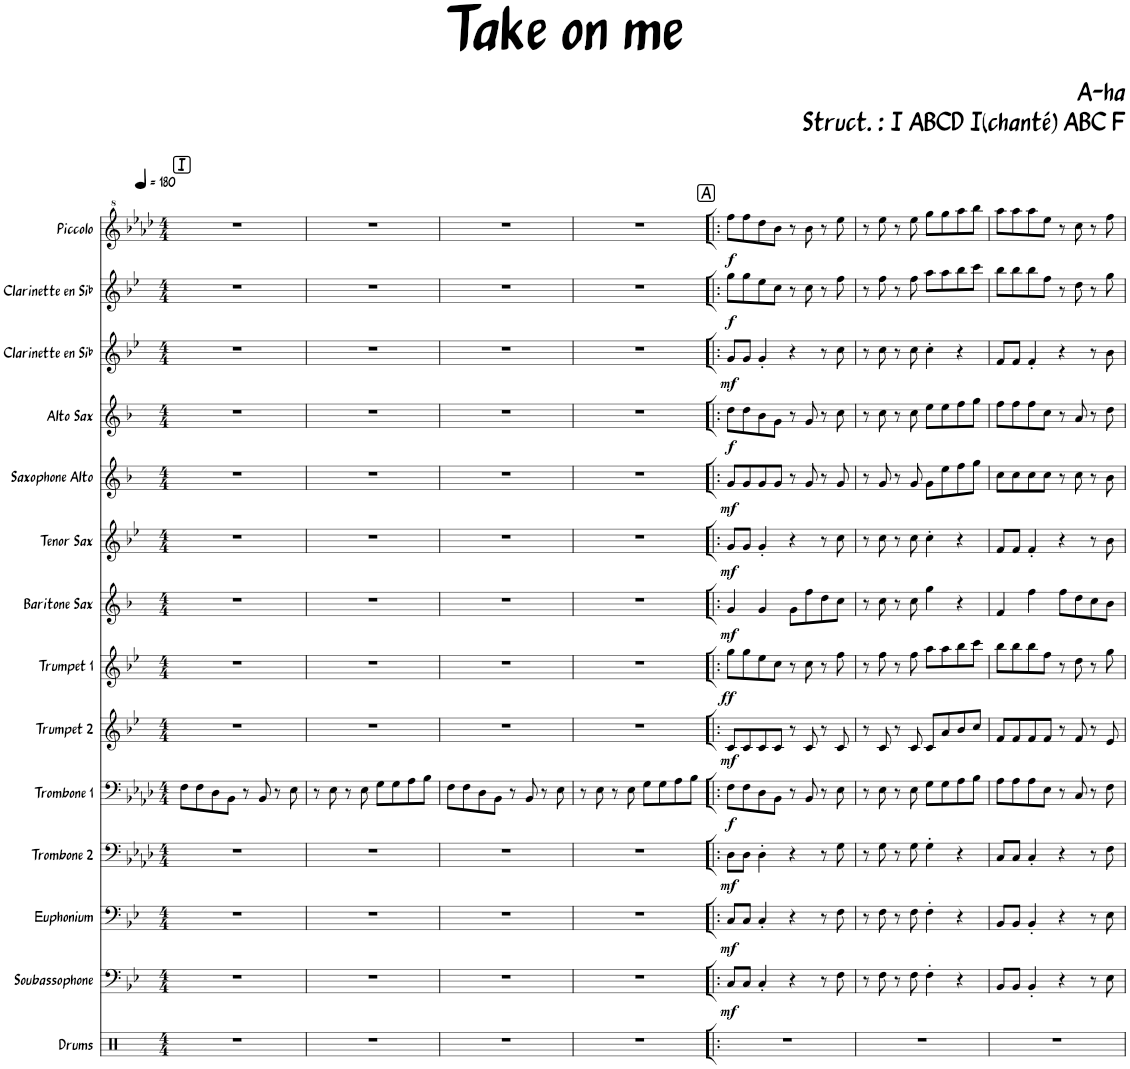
**kern	**kern	**dynam	**kern	**dynam	**kern	**dynam	**kern	**dynam	**kern	**dynam	**kern	**dynam	**kern	**dynam	**kern	**dynam	**kern	**dynam	**kern	**dynam	**kern	**dynam	**kern	**dynam	**kern	**dynam
*part14	*part13	*part13	*part12	*part12	*part11	*part11	*part10	*part10	*part9	*part9	*part8	*part8	*part7	*part7	*part6	*part6	*part5	*part5	*part4	*part4	*part3	*part3	*part2	*part2	*part1	*part1
*staff14	*staff13	*staff13	*staff12	*staff12	*staff11	*staff11	*staff10	*staff10	*staff9	*staff9	*staff8	*staff8	*staff7	*staff7	*staff6	*staff6	*staff5	*staff5	*staff4	*staff4	*staff3	*staff3	*staff2	*staff2	*staff1	*staff1
*I"Drums	*I"Soubassophone	*	*I"Euphonium	*	*I"Trombone 2	*	*I"Trombone 1	*	*I"Trumpet 2	*	*I"Trumpet 1	*	*I"Baritone Sax	*	*I"Tenor Sax	*	*I"Saxophone Alto	*	*I"Alto Sax	*	*I"Clarinette en Sib	*	*I"Clarinette en Sib	*	*I"Piccolo	*
*I'Drums	*I'Souba	*	*I'Euph.	*	*I'Tbn. 2	*	*I'Tbn. 1	*	*I'Tpt. 2	*	*I'Tpt. 1	*	*I'Bari	*	*I'Tenor	*	*I'Sax. A.	*	*I'Alto	*	*I'Clar. Sib	*	*I'Clar. Sib	*	*I'Picc.	*
*clefX	*clefF4	*	*clefF4	*	*clefF4	*	*clefF4	*	*clefG2	*	*clefG2	*	*clefG2	*	*clefG2	*	*clefG2	*	*clefG2	*	*clefG2	*	*clefG2	*	*clefG^2	*
*	*Trd1c2	*	*Trd1c2	*	*	*	*	*	*Trd1c2	*	*Trd1c2	*	*Trd12c21	*	*Trd8c14	*	*Trd5c9	*	*Trd5c9	*	*Trd1c2	*	*Trd1c2	*	*Trd-7c-12	*
*k[]	*k[b-e-]	*	*k[b-e-]	*	*k[b-e-a-d-]	*	*k[b-e-a-d-]	*	*k[b-e-]	*	*k[b-e-]	*	*k[b-]	*	*k[b-e-]	*	*k[b-]	*	*k[b-]	*	*k[b-e-]	*	*k[b-e-]	*	*k[b-e-a-d-]	*
*M4/4	*M4/4	*	*M4/4	*	*M4/4	*	*M4/4	*	*M4/4	*	*M4/4	*	*M4/4	*	*M4/4	*	*M4/4	*	*M4/4	*	*M4/4	*	*M4/4	*	*M4/4	*
*MM180	*MM180	*	*MM180	*	*MM180	*	*MM180	*	*MM180	*	*MM180	*	*MM180	*	*MM180	*	*MM180	*	*MM180	*	*MM180	*	*MM180	*	*MM180	*
!!LO:REH:place=s1:a:cj:fs=14:t=I
=1	=1	=1	=1	=1	=1	=1	=1	=1	=1	=1	=1	=1	=1	=1	=1	=1	=1	=1	=1	=1	=1	=1	=1	=1	=1	=1
1r	1r	.	1r	.	1r	.	8F\L	.	1r	.	1r	.	1r	.	1r	.	1r	.	1r	.	1r	.	1r	.	1r	.
.	.	.	.	.	.	.	8F\	.	.	.	.	.	.	.	.	.	.	.	.	.	.	.	.	.	.	.
.	.	.	.	.	.	.	8D-\	.	.	.	.	.	.	.	.	.	.	.	.	.	.	.	.	.	.	.
.	.	.	.	.	.	.	8BB-\J	.	.	.	.	.	.	.	.	.	.	.	.	.	.	.	.	.	.	.
.	.	.	.	.	.	.	8r	.	.	.	.	.	.	.	.	.	.	.	.	.	.	.	.	.	.	.
.	.	.	.	.	.	.	8BB-/	.	.	.	.	.	.	.	.	.	.	.	.	.	.	.	.	.	.	.
.	.	.	.	.	.	.	8r	.	.	.	.	.	.	.	.	.	.	.	.	.	.	.	.	.	.	.
.	.	.	.	.	.	.	8E-\	.	.	.	.	.	.	.	.	.	.	.	.	.	.	.	.	.	.	.
=2	=2	=2	=2	=2	=2	=2	=2	=2	=2	=2	=2	=2	=2	=2	=2	=2	=2	=2	=2	=2	=2	=2	=2	=2	=2	=2
1r	1r	.	1r	.	1r	.	8r	.	1r	.	1r	.	1r	.	1r	.	1r	.	1r	.	1r	.	1r	.	1r	.
.	.	.	.	.	.	.	8E-\	.	.	.	.	.	.	.	.	.	.	.	.	.	.	.	.	.	.	.
.	.	.	.	.	.	.	8r	.	.	.	.	.	.	.	.	.	.	.	.	.	.	.	.	.	.	.
.	.	.	.	.	.	.	8E-\	.	.	.	.	.	.	.	.	.	.	.	.	.	.	.	.	.	.	.
.	.	.	.	.	.	.	8G\L	.	.	.	.	.	.	.	.	.	.	.	.	.	.	.	.	.	.	.
.	.	.	.	.	.	.	8G\	.	.	.	.	.	.	.	.	.	.	.	.	.	.	.	.	.	.	.
.	.	.	.	.	.	.	8A-\	.	.	.	.	.	.	.	.	.	.	.	.	.	.	.	.	.	.	.
.	.	.	.	.	.	.	8B-\J	.	.	.	.	.	.	.	.	.	.	.	.	.	.	.	.	.	.	.
=3	=3	=3	=3	=3	=3	=3	=3	=3	=3	=3	=3	=3	=3	=3	=3	=3	=3	=3	=3	=3	=3	=3	=3	=3	=3	=3
1r	1r	.	1r	.	1r	.	8F\L	.	1r	.	1r	.	1r	.	1r	.	1r	.	1r	.	1r	.	1r	.	1r	.
.	.	.	.	.	.	.	8F\	.	.	.	.	.	.	.	.	.	.	.	.	.	.	.	.	.	.	.
.	.	.	.	.	.	.	8D-\	.	.	.	.	.	.	.	.	.	.	.	.	.	.	.	.	.	.	.
.	.	.	.	.	.	.	8BB-\J	.	.	.	.	.	.	.	.	.	.	.	.	.	.	.	.	.	.	.
.	.	.	.	.	.	.	8r	.	.	.	.	.	.	.	.	.	.	.	.	.	.	.	.	.	.	.
.	.	.	.	.	.	.	8BB-/	.	.	.	.	.	.	.	.	.	.	.	.	.	.	.	.	.	.	.
.	.	.	.	.	.	.	8r	.	.	.	.	.	.	.	.	.	.	.	.	.	.	.	.	.	.	.
.	.	.	.	.	.	.	8E-\	.	.	.	.	.	.	.	.	.	.	.	.	.	.	.	.	.	.	.
=4	=4	=4	=4	=4	=4	=4	=4	=4	=4	=4	=4	=4	=4	=4	=4	=4	=4	=4	=4	=4	=4	=4	=4	=4	=4	=4
1r	1r	.	1r	.	1r	.	8r	.	1r	.	1r	.	1r	.	1r	.	1r	.	1r	.	1r	.	1r	.	1r	.
.	.	.	.	.	.	.	8E-\	.	.	.	.	.	.	.	.	.	.	.	.	.	.	.	.	.	.	.
.	.	.	.	.	.	.	8r	.	.	.	.	.	.	.	.	.	.	.	.	.	.	.	.	.	.	.
.	.	.	.	.	.	.	8E-\	.	.	.	.	.	.	.	.	.	.	.	.	.	.	.	.	.	.	.
.	.	.	.	.	.	.	8G\L	.	.	.	.	.	.	.	.	.	.	.	.	.	.	.	.	.	.	.
.	.	.	.	.	.	.	8G\	.	.	.	.	.	.	.	.	.	.	.	.	.	.	.	.	.	.	.
.	.	.	.	.	.	.	8A-\	.	.	.	.	.	.	.	.	.	.	.	.	.	.	.	.	.	.	.
.	.	.	.	.	.	.	8B-\J	.	.	.	.	.	.	.	.	.	.	.	.	.	.	.	.	.	.	.
!!LO:REH:place=s1:a:cj:fs=14:t=A
=5!|:	=5!|:	=5!|:	=5!|:	=5!|:	=5!|:	=5!|:	=5!|:	=5!|:	=5!|:	=5!|:	=5!|:	=5!|:	=5!|:	=5!|:	=5!|:	=5!|:	=5!|:	=5!|:	=5!|:	=5!|:	=5!|:	=5!|:	=5!|:	=5!|:	=5!|:	=5!|:
!	!	!LO:DY:b	!	!LO:DY:b	!	!LO:DY:b	!	!LO:DY:b	!	!LO:DY:b	!	!LO:DY:b	!	!LO:DY:b	!	!LO:DY:b	!	!LO:DY:b	!	!LO:DY:b	!	!LO:DY:b	!	!LO:DY:b	!	!LO:DY:b
1r	8C/L	mf	8C/L	mf	8D-\L	mf	8F\L	f	8c/L	mf	8gg\L	ff	4g/	mf	8g/L	mf	8g/L	mf	8dd\L	f	8g/L	mf	8gg\L	f	8fff\L	f
.	8C/J	.	8C/J	.	8D-\J	.	8F\	.	8c/	.	8gg\	.	.	.	8g/J	.	8g/	.	8dd\	.	8g/J	.	8gg\	.	8fff\	.
.	4C'/	.	4C'/	.	4D-'\	.	8D-\	.	8c/	.	8ee-\	.	4g/	.	4g'/	.	8g/	.	8b-\	.	4g'/	.	8ee-\	.	8ddd-\	.
.	.	.	.	.	.	.	8BB-\J	.	8c/J	.	8cc\J	.	.	.	.	.	8g/J	.	8g\J	.	.	.	8cc\J	.	8bb-\J	.
.	4r	.	4r	.	4r	.	8r	.	8r	.	8r	.	8g\L	.	4r	.	8r	.	8r	.	4r	.	8r	.	8r	.
.	.	.	.	.	.	.	8BB-/	.	8c/	.	8cc\	.	8ff\	.	.	.	8g/	.	8g/	.	.	.	8cc\	.	8bb-\	.
.	8r	.	8r	.	8r	.	8r	.	8r	.	8r	.	8dd\	.	8r	.	8r	.	8r	.	8r	.	8r	.	8r	.
.	8F\	.	8F\	.	8G\	.	8E-\	.	8c/	.	8ff\	.	8cc\J	.	8cc\	.	8g/	.	8cc\	.	8cc\	.	8ff\	.	8eee-\	.
=6	=6	=6	=6	=6	=6	=6	=6	=6	=6	=6	=6	=6	=6	=6	=6	=6	=6	=6	=6	=6	=6	=6	=6	=6	=6	=6
1r	8r	.	8r	.	8r	.	8r	.	8r	.	8r	.	8r	.	8r	.	8r	.	8r	.	8r	.	8r	.	8r	.
.	8F\	.	8F\	.	8G\	.	8E-\	.	8c/	.	8ff\	.	8cc\	.	8cc\	.	8g/	.	8cc\	.	8cc\	.	8ff\	.	8eee-\	.
.	8r	.	8r	.	8r	.	8r	.	8r	.	8r	.	8r	.	8r	.	8r	.	8r	.	8r	.	8r	.	8r	.
.	8F\	.	8F\	.	8G\	.	8E-\	.	8c/	.	8ff\	.	8cc\	.	8cc\	.	8g/	.	8cc\	.	8cc\	.	8ff\	.	8eee-\	.
.	4F'\	.	4F'\	.	4G'\	.	8G\L	.	8c/L	.	8aa\L	.	4gg\	.	4cc'\	.	8g\L	.	8ee\L	.	4cc'\	.	8aa\L	.	8ggg\L	.
.	.	.	.	.	.	.	8G\	.	8a/	.	8aa\	.	.	.	.	.	8ee\	.	8ee\	.	.	.	8aa\	.	8ggg\	.
.	4r	.	4r	.	4r	.	8A-\	.	8b-/	.	8bb-\	.	4r	.	4r	.	8ff\	.	8ff\	.	4r	.	8bb-\	.	8aaa-\	.
.	.	.	.	.	.	.	8B-\J	.	8cc/J	.	8ccc\J	.	.	.	.	.	8gg\J	.	8gg\J	.	.	.	8ccc\J	.	8bbb-\J	.
=7	=7	=7	=7	=7	=7	=7	=7	=7	=7	=7	=7	=7	=7	=7	=7	=7	=7	=7	=7	=7	=7	=7	=7	=7	=7	=7
1r	8BB-/L	.	8BB-/L	.	8C/L	.	8A-\L	.	8f/L	.	8bb-\L	.	4f/	.	8f/L	.	8cc\L	.	8ff\L	.	8f/L	.	8bb-\L	.	8aaa-\L	.
.	8BB-/J	.	8BB-/J	.	8C/J	.	8A-\	.	8f/	.	8bb-\	.	.	.	8f/J	.	8cc\	.	8ff\	.	8f/J	.	8bb-\	.	8aaa-\	.
.	4BB-'/	.	4BB-'/	.	4C'/	.	8A-\	.	8f/	.	8bb-\	.	4ff\	.	4f'/	.	8cc\	.	8ff\	.	4f'/	.	8bb-\	.	8aaa-\	.
.	.	.	.	.	.	.	8E-\J	.	8f/J	.	8ff\J	.	.	.	.	.	8cc\J	.	8cc\J	.	.	.	8ff\J	.	8eee-\J	.
.	4r	.	4r	.	4r	.	8r	.	8r	.	8r	.	8ff\L	.	4r	.	8r	.	8r	.	4r	.	8r	.	8r	.
.	.	.	.	.	.	.	8C/	.	8f/	.	8dd\	.	8dd\	.	.	.	8cc\	.	8a/	.	.	.	8dd\	.	8ccc\	.
.	8r	.	8r	.	8r	.	8r	.	8r	.	8r	.	8cc\	.	8r	.	8r	.	8r	.	8r	.	8r	.	8r	.
.	8E-\	.	8E-\	.	8F\	.	8F\	.	8e-/	.	8gg\	.	8b-\J	.	8b-\	.	8b-\	.	8dd\	.	8b-\	.	8gg\	.	8fff\	.
=	=	=	=	=	=	=	=	=	=	=	=	=	=	=	=	=	=	=	=	=	=	=	=	=	=	=
*-	*-	*-	*-	*-	*-	*-	*-	*-	*-	*-	*-	*-	*-	*-	*-	*-	*-	*-	*-	*-	*-	*-	*-	*-	*-	*-
